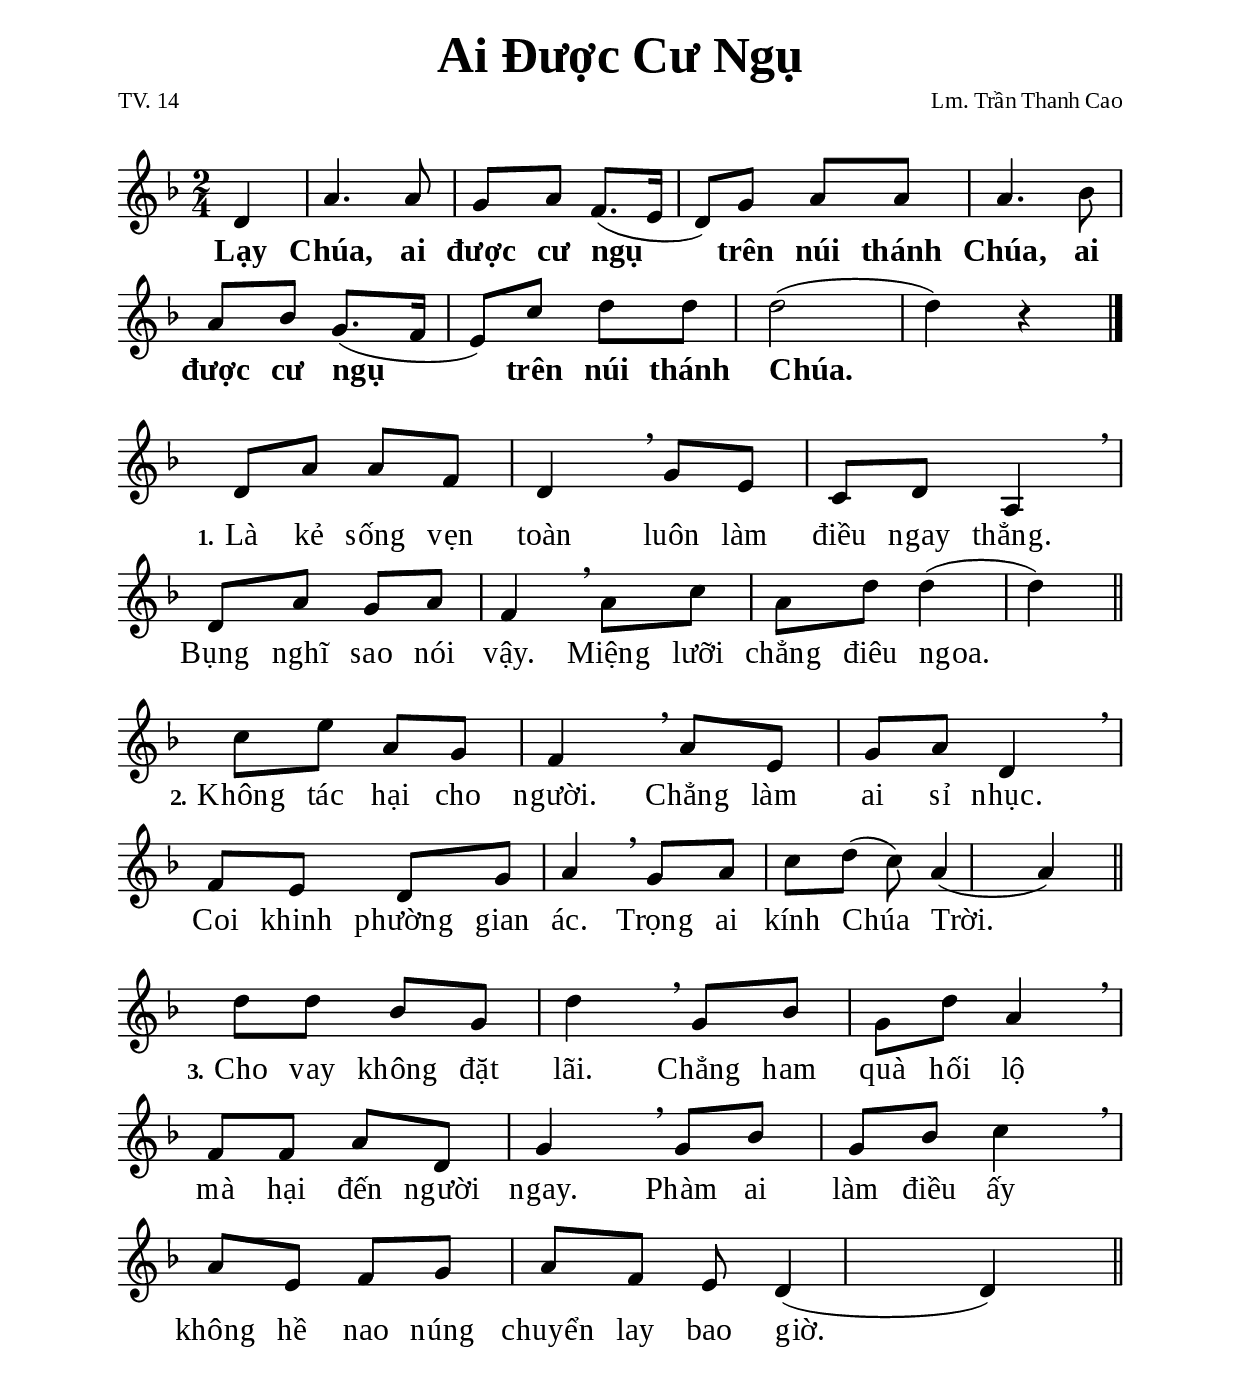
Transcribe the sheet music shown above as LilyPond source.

% Cài đặt chung
\version "2.20.0"
\include "english.ly"

\header {
  title = \markup { \fontsize #3 "Ai Được Cư Ngụ" }
  poet = "TV. 14"
  composer = "Lm. Trần Thanh Cao"
  arranger = " "
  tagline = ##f
}

\paper {
  #(set-paper-size "a4")
  top-margin = 15\mm
  bottom-margin = 15\mm
  left-margin = 20\mm
  right-margin = 20\mm
  indent = #0
  #(define fonts
    (make-pango-font-tree
      "Liberation Serif"
      "Liberation Serif"
      "Liberation Serif"
      (/ 20 20)))
  page-count = #1
}

% Nhạc điệp khúc
nhacDiepKhuc= \relative c' {
  \partial 4 d4 |
  a'4. a8 |
  g a f8. (e16 |
  d8) g a a |
  a4. bf8 |
  a bf g8. (f16 |
  e8) c' d d |
  d2 ( |
  d4) r \bar "|."
}

% Nhạc phiên khúc
nhacPhienKhucMot = \relative c' {
  d8 a' a f d4 \breathe
  g8 e c d a4 \breathe
  d8 a' g a f4 \breathe
  a8 c a d d4 (d) \bar "||"
}

nhacPhienKhucHai = \relative c'' {
  c8 e a, g f4 \breathe
  a8 e g a d,4 \breathe
  f8 e d g a4 \breathe
  g8 a c d (c) a4 (a) \bar "||"
}

nhacPhienKhucBa = \relative c'' {
  d8 d bf g d'4 \breathe
  g,8 bf g d' a4 \breathe
  f8 f a d, g4 \breathe
  g8 bf g bf c4 \breathe
  a8 e f g a f e d4 (d) \bar "||"
}

% Lời điệp khúc
loiDiepKhuc = \lyricmode {
  Lạy Chúa, ai được cư ngụ trên núi thánh Chúa,
  ai được cư ngụ trên núi thánh Chúa.
}

% Lời phiên khúc
loiPhienKhucMot = \lyricmode {
  \set stanza = #"1."
  Là kẻ sống vẹn toàn luôn làm điều ngay thẳng.
  Bụng nghĩ sao nói vậy.
  Miệng lưỡi chẳng điêu ngoa.
}

loiPhienKhucHai = \lyricmode {
  \set stanza = #"2."
  Không tác hại cho người.
  Chẳng làm ai sỉ nhục.
  Coi khinh phường gian ác.
  Trọng ai kính Chúa Trời.
}

loiPhienKhucBa = \lyricmode {
  \set stanza = #"3."
  Cho vay không đặt lãi.
  Chẳng ham quà hối lộ mà hại đến người ngay.
  Phàm ai làm điều ấy không hề nao núng chuyển lay bao giờ.
}


% Dàn trang
\score {
  \new ChoirStaff <<
    \new Staff = diepKhuc \with {
        \consists "Merge_rests_engraver"
        \magnifyStaff #(magstep +1)
      }
      <<
      \new Voice = beSop {
        \key f \major \time 2/4 \stemNeutral \nhacDiepKhuc
      }
    >>
    \new Lyrics \lyricsto beSop \loiDiepKhuc
  >>
  \layout {
    \override Lyrics.LyricText.font-series = #'bold
    \override Lyrics.LyricText.font-size = #+3
    \override Lyrics.LyricSpace.minimum-distance = #2.0
    \override Score.BarNumber.break-visibility = ##(#f #f #f)
  }
}

\score {
  \new ChoirStaff <<
    \new Staff = phienKhuc \with {
        \magnifyStaff #(magstep +1)
      }
      <<
      \new Voice = beSop {
        \key f \major \time 2/4 \nhacPhienKhucMot
      }
    >>
    \new Lyrics \lyricsto beSop \loiPhienKhucMot
  >>
  \layout {
    \override Staff.TimeSignature.transparent = ##t
    \override Lyrics.LyricText.font-size = #+3
    \override Lyrics.LyricSpace.minimum-distance = #2.0
    \override Score.BarNumber.break-visibility = ##(#f #f #f)
    \set Score.barAlways = ##t
    \set Score.defaultBarType = ""
  } 
}

\score {
  \new ChoirStaff <<
    \new Staff = phienKhuc \with {
        \magnifyStaff #(magstep +1)
      }
      <<
      \new Voice = beSop {
        \key f \major \time 2/4 \nhacPhienKhucHai
      }
    >>
    \new Lyrics \lyricsto beSop \loiPhienKhucHai
  >>
  \layout {
    \override Staff.TimeSignature.transparent = ##t
    \override Lyrics.LyricText.font-size = #+3
    \override Lyrics.LyricSpace.minimum-distance = #2.0
    \override Score.BarNumber.break-visibility = ##(#f #f #f)
    \set Score.barAlways = ##t
    \set Score.defaultBarType = ""
  } 
}

\score {
  \new ChoirStaff <<
    \new Staff = phienKhuc \with {
        \magnifyStaff #(magstep +1)
      }
      <<
      \new Voice = beSop {
        \key f \major \time 2/4 \nhacPhienKhucBa
      }
    >>
    \new Lyrics \lyricsto beSop \loiPhienKhucBa
  >>
  \layout {
    \override Staff.TimeSignature.transparent = ##t
    \override Lyrics.LyricText.font-size = #+3
    \override Lyrics.LyricSpace.minimum-distance = #2.0
    \override Score.BarNumber.break-visibility = ##(#f #f #f)
    \set Score.barAlways = ##t
    \set Score.defaultBarType = ""
  } 
}
